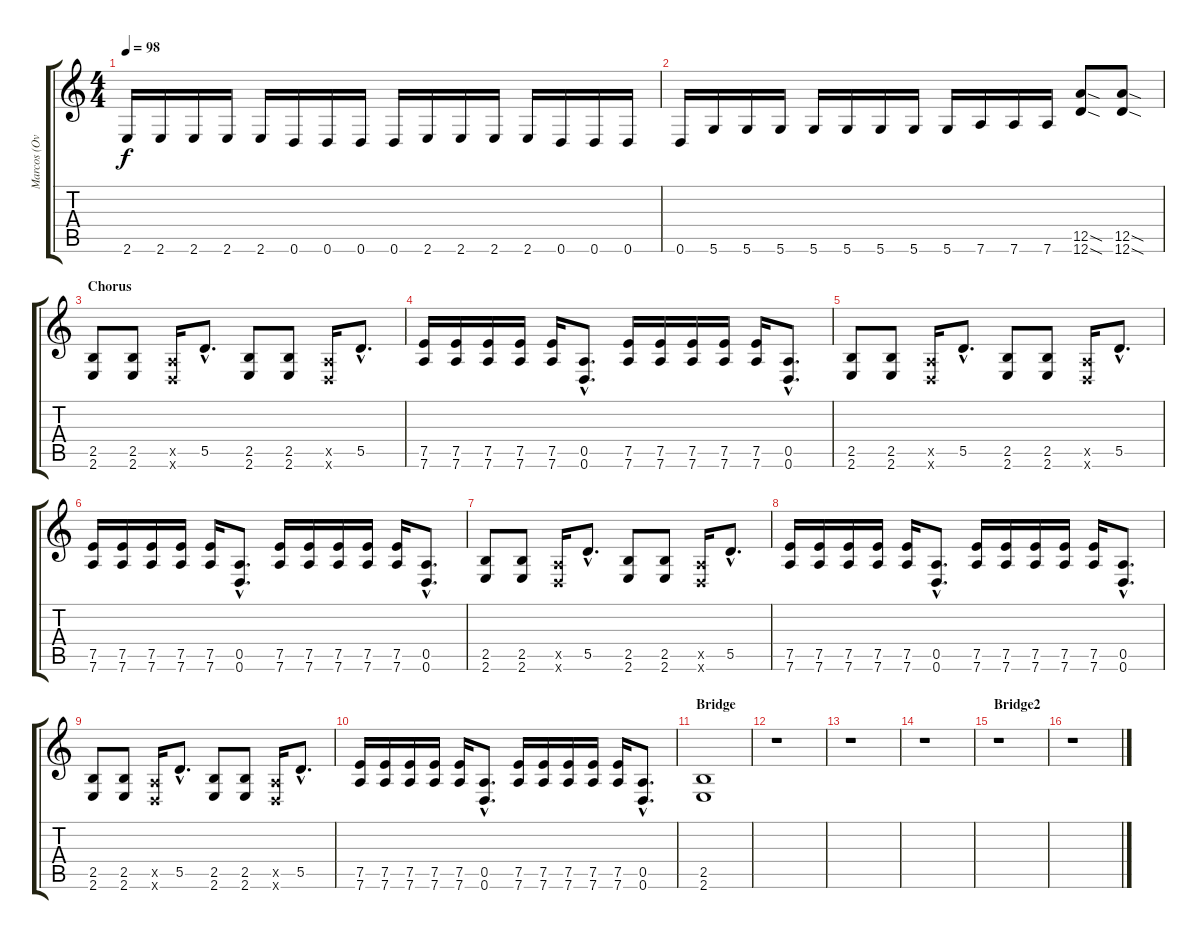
\track ("Marcos (Ovrdriven)" "Marcos (Ov") {instrument overdrivenguitar}
\staff {score tabs}
\tuning (E4 B3 G3 D3 A2 D2) {hide}
\ts (4 4)
\tempo 98
\clef g2
\ks c
2.6.16{dy f} 2.6.16 2.6.16 2.6.16 2.6.16 0.6.16 0.6.16 0.6.16 0.6.16 2.6.16 2.6.16 2.6.16 2.6.16 0.6.16 0.6.16 0.6.16 |
0.6.16 5.6.16 5.6.16 5.6.16 5.6.16 5.6.16 5.6.16 5.6.16 5.6.16 7.6.16 7.6.16 7.6.16 (12.5{sod} 12.6{sod}).8 (12.5{sod} 12.6{sod}).8 |
\section ("" "Chorus")
(2.5 2.6).8 (2.5 2.6).8 (0.5{x} 0.6{x}).16 5.5{hac}.8{d} (2.5 2.6).8 (2.5 2.6).8 (0.5{x} 0.6{x}).16 5.5{hac}.8{d} |
(7.5 7.6).16 (7.5 7.6).16 (7.5 7.6).16 (7.5 7.6).16 (7.5 7.6).16 (0.5{hac} 0.6{hac}).8{d} (7.5 7.6).16 (7.5 7.6).16 (7.5 7.6).16 (7.5 7.6).16 (7.5 7.6).16 (0.5{hac} 0.6{hac}).8{d} |
(2.5 2.6).8 (2.5 2.6).8 (0.5{x} 0.6{x}).16 5.5{hac}.8{d} (2.5 2.6).8 (2.5 2.6).8 (0.5{x} 0.6{x}).16 5.5{hac}.8{d} |
(7.5 7.6).16 (7.5 7.6).16 (7.5 7.6).16 (7.5 7.6).16 (7.5 7.6).16 (0.5{hac} 0.6{hac}).8{d} (7.5 7.6).16 (7.5 7.6).16 (7.5 7.6).16 (7.5 7.6).16 (7.5 7.6).16 (0.5{hac} 0.6{hac}).8{d} |
(2.5 2.6).8 (2.5 2.6).8 (0.5{x} 0.6{x}).16 5.5{hac}.8{d} (2.5 2.6).8 (2.5 2.6).8 (0.5{x} 0.6{x}).16 5.5{hac}.8{d} |
(7.5 7.6).16 (7.5 7.6).16 (7.5 7.6).16 (7.5 7.6).16 (7.5 7.6).16 (0.5{hac} 0.6{hac}).8{d} (7.5 7.6).16 (7.5 7.6).16 (7.5 7.6).16 (7.5 7.6).16 (7.5 7.6).16 (0.5{hac} 0.6{hac}).8{d} |
(2.5 2.6).8 (2.5 2.6).8 (0.5{x} 0.6{x}).16 5.5{hac}.8{d} (2.5 2.6).8 (2.5 2.6).8 (0.5{x} 0.6{x}).16 5.5{hac}.8{d} |
(7.5 7.6).16 (7.5 7.6).16 (7.5 7.6).16 (7.5 7.6).16 (7.5 7.6).16 (0.5{hac} 0.6{hac}).8{d} (7.5 7.6).16 (7.5 7.6).16 (7.5 7.6).16 (7.5 7.6).16 (7.5 7.6).16 (0.5{hac} 0.6{hac}).8{d} |
\section ("" "Bridge")
(2.5 2.6).1{volume 0} |
r.1 |
r.1 |
r.1 |
\section ("" "Bridge2")
r.1 |
r.1
